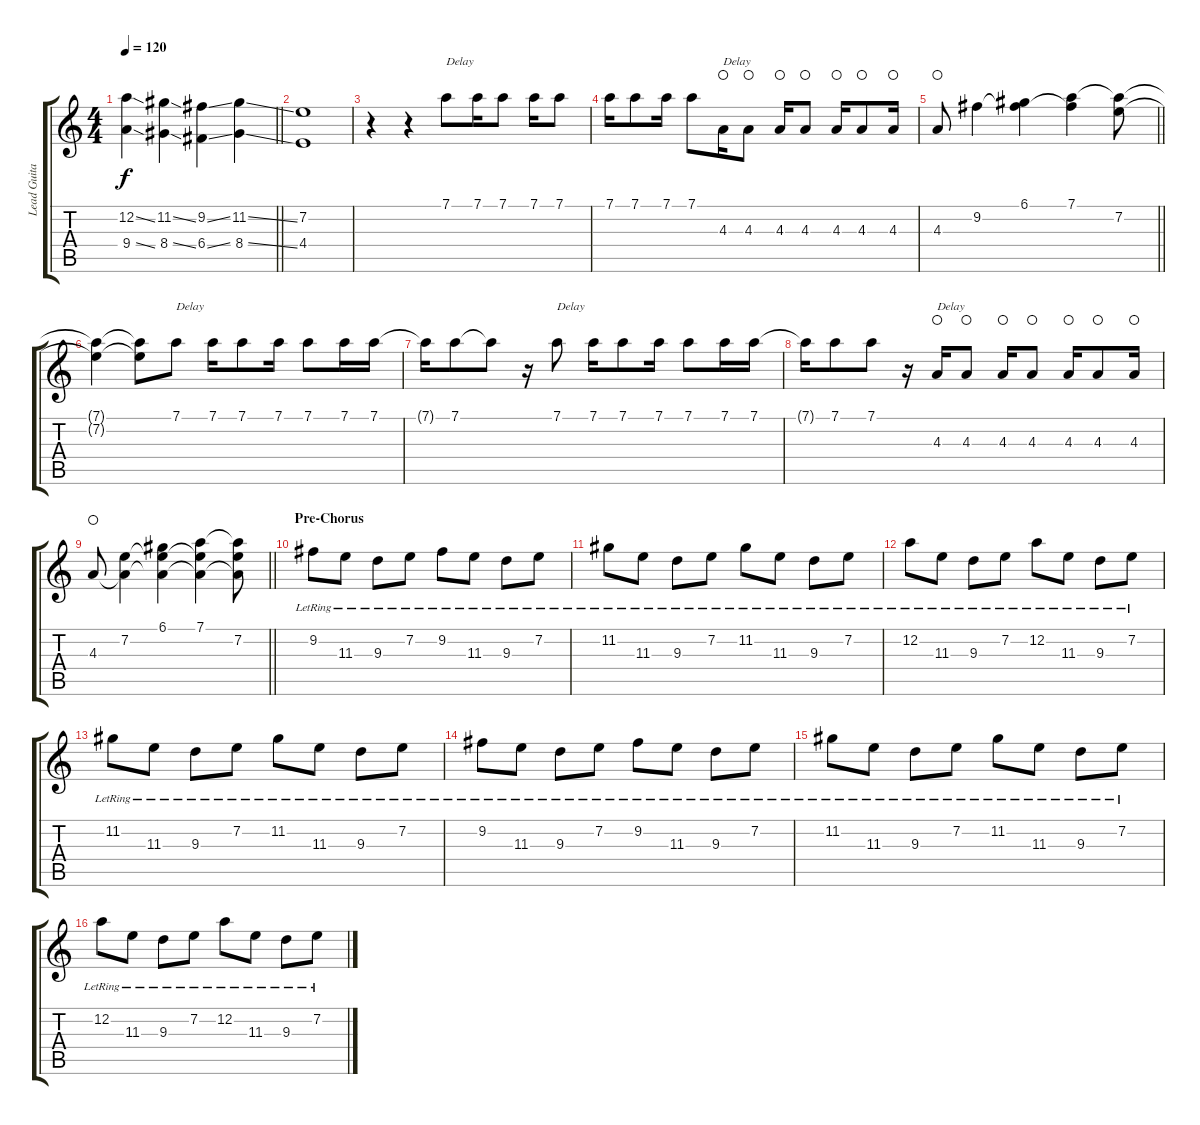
\track ("Lead Guitar" "Lead Guita") {instrument overdrivenguitar}
\staff {score tabs}
\tuning (D4 A3 F3 C3 G2 C2) {hide}
\ts (4 4)
\tempo 120
\clef g2
\barLineRight lightlight
\ks c
(12.2{ss} 9.4{ss}).4{dy f volume 11} (11.2{ss} 8.4{ss}).4 (9.2{ss} 6.4{ss}).4 (11.2{ss} 8.4{ss}).4 |
(7.2 4.4).1{volume 7} |
r.4 r.4 7.1.8{txt "Delay" volume 14} 7.1.16{volume 7} 7.1.8 7.1.16 7.1.8 |
7.1.16 7.1.8 7.1.16 7.1.8 4.3.16{txt "Delay" volume 14 waho} 4.3.8{waho} 4.3.16{volume 7 waho} 4.3.8{waho} 4.3.16{waho} 4.3.8{waho} 4.3.16{waho} |
\barLineRight lightlight
4.3.8{waho} 9.2.4{volume 14} (6.1 9.2{t}).4 (7.1 9.2{t}).4 (7.1{t} 7.2).8 |
(7.1{t} 7.2{t}).4 (7.1{t} 7.2{t}).8 7.1.8{txt "Delay" volume 14} 7.1.16{volume 6} 7.1.8 7.1.16 7.1.8 7.1.16 7.1.16 |
7.1{t}.16 7.1.8 7.1{t}.8 r.16 7.1.8{txt "Delay" volume 14} 7.1.16{volume 6} 7.1.8 7.1.16 7.1.8 7.1.16 7.1.16 |
7.1{t}.16 7.1.8 7.1.8 r.16 4.3.16{txt "Delay" volume 14 waho} 4.3.8{waho} 4.3.16{volume 7 waho} 4.3.8{waho} 4.3.16{waho} 4.3.8{waho} 4.3.16{waho} |
\barLineRight lightlight
4.3.8{waho} (7.2 4.3{t}).4{volume 14} (6.1 7.2{t} 4.3{t}).4 (7.1 7.2{t} 4.3{t}).4 (7.1{t} 7.2 4.3{t}).8 |
\section ("" "Pre-Chorus")
9.2{lr}.8 11.3{lr}.8 9.3{lr}.8 7.2{lr}.8 9.2{lr}.8 11.3{lr}.8 9.3{lr}.8 7.2{lr}.8 |
11.2{lr}.8 11.3{lr}.8 9.3{lr}.8 7.2{lr}.8 11.2{lr}.8 11.3{lr}.8 9.3{lr}.8 7.2{lr}.8 |
12.2{lr}.8 11.3{lr}.8 9.3{lr}.8 7.2{lr}.8 12.2{lr}.8 11.3{lr}.8 9.3{lr}.8 7.2{lr}.8 |
11.2{lr}.8 11.3{lr}.8 9.3{lr}.8 7.2{lr}.8 11.2{lr}.8 11.3{lr}.8 9.3{lr}.8 7.2{lr}.8 |
9.2{lr}.8 11.3{lr}.8 9.3{lr}.8 7.2{lr}.8 9.2{lr}.8 11.3{lr}.8 9.3{lr}.8 7.2{lr}.8 |
11.2{lr}.8 11.3{lr}.8 9.3{lr}.8 7.2{lr}.8 11.2{lr}.8 11.3{lr}.8 9.3{lr}.8 7.2{lr}.8 |
12.2{lr}.8{volume 13} 11.3{lr}.8 9.3{lr}.8 7.2{lr}.8 12.2{lr}.8 11.3{lr}.8 9.3{lr}.8 7.2{lr}.8
